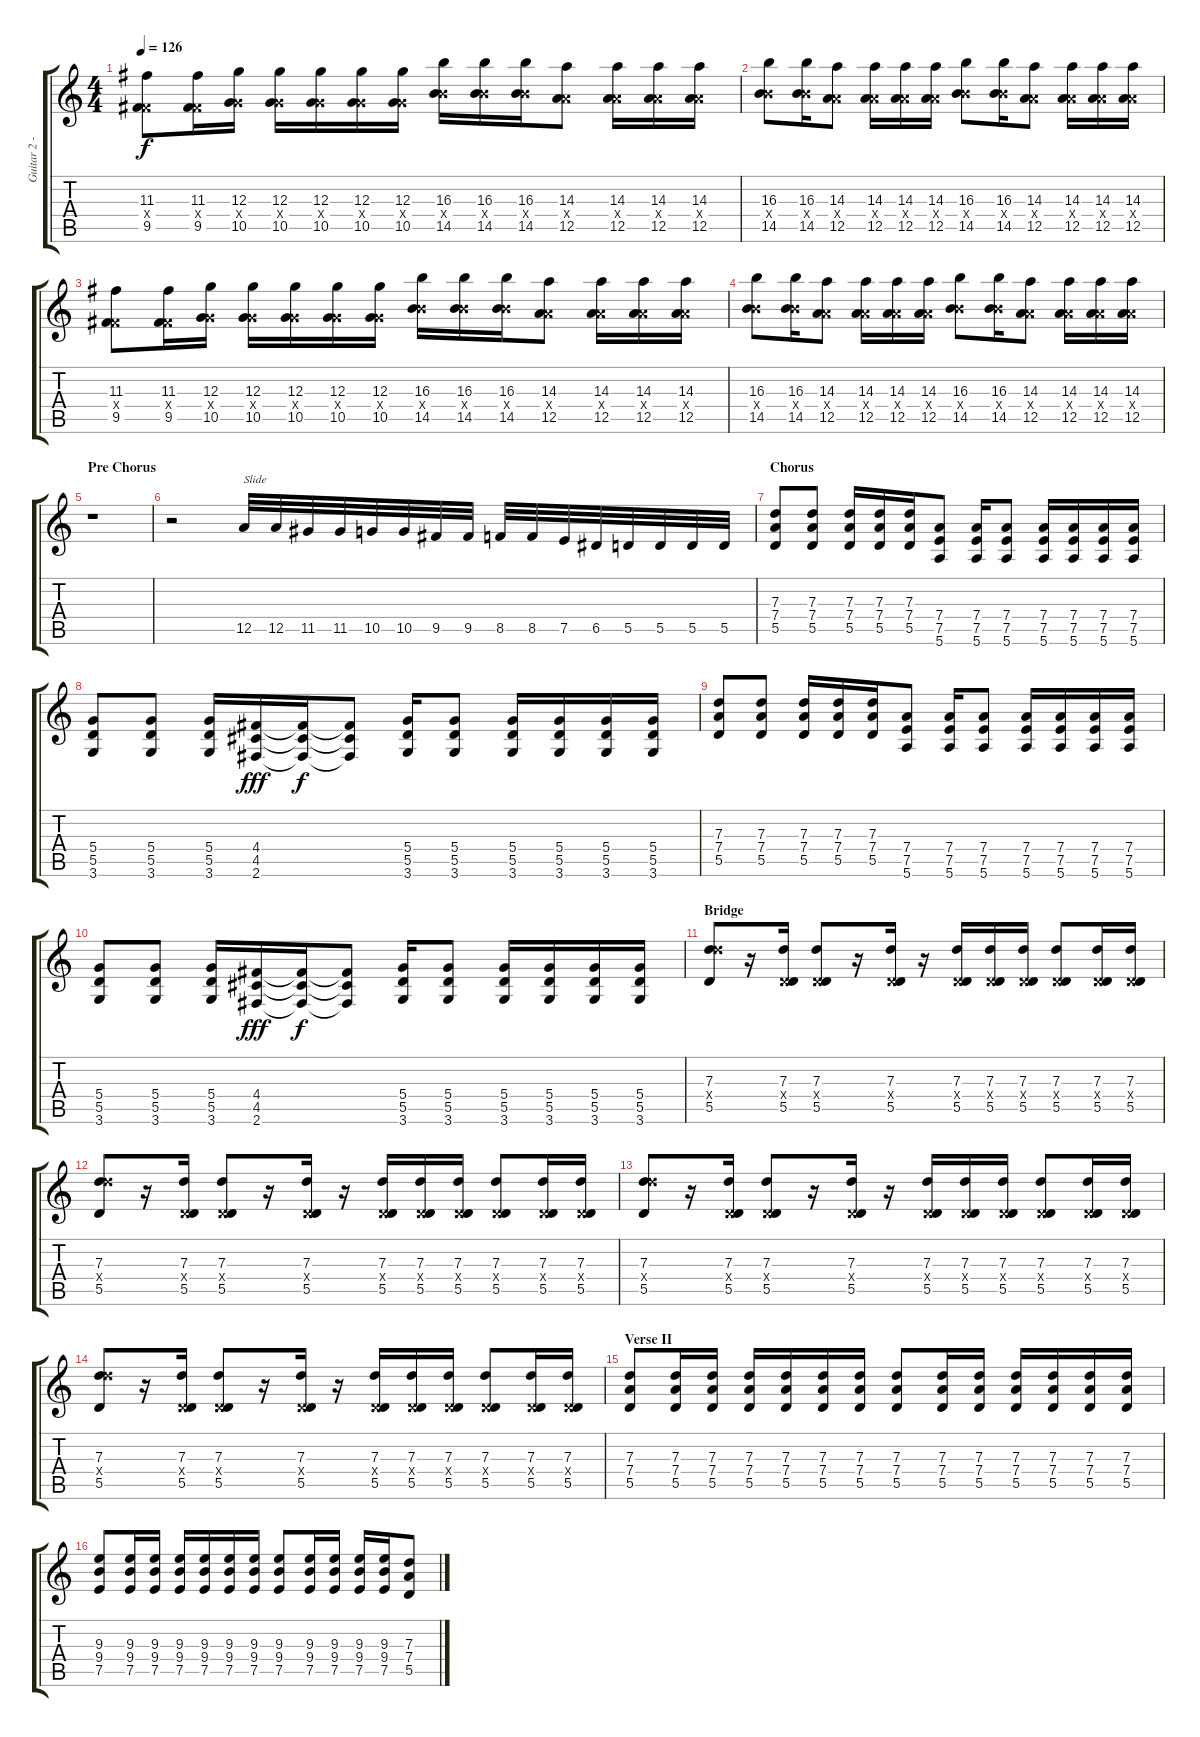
\track ("Guitar 2 - Erik" "Guitar 2 -") {instrument distortionguitar}
\staff {score tabs}
\tuning (E4 B3 G3 D3 A2 E2) {hide}
\ts (4 4)
\tempo 126
\clef g2
\ks c
(11.3 4.4{x} 9.5).8{dy f} (11.3 4.4{x} 9.5).16 (12.3 5.4{x} 10.5).16 (12.3 5.4{x} 10.5).16 (12.3 5.4{x} 10.5).16 (12.3 5.4{x} 10.5).16 (12.3 5.4{x} 10.5).16 (16.3 9.4{x} 14.5).16 (16.3 9.4{x} 14.5).16 (16.3 9.4{x} 14.5).16 (14.3 7.4{x} 12.5).8 (14.3 7.4{x} 12.5).16 (14.3 7.4{x} 12.5).16 (14.3 7.4{x} 12.5).16 |
(16.3 9.4{x} 14.5).8 (16.3 9.4{x} 14.5).16 (14.3 7.4{x} 12.5).8 (14.3 7.4{x} 12.5).16 (14.3 7.4{x} 12.5).16 (14.3 7.4{x} 12.5).16 (16.3 9.4{x} 14.5).8 (16.3 9.4{x} 14.5).16 (14.3 7.4{x} 12.5).8 (14.3 7.4{x} 12.5).16 (14.3 7.4{x} 12.5).16 (14.3 7.4{x} 12.5).16 |
(11.3 4.4{x} 9.5).8 (11.3 4.4{x} 9.5).16 (12.3 5.4{x} 10.5).16 (12.3 5.4{x} 10.5).16 (12.3 5.4{x} 10.5).16 (12.3 5.4{x} 10.5).16 (12.3 5.4{x} 10.5).16 (16.3 9.4{x} 14.5).16 (16.3 9.4{x} 14.5).16 (16.3 9.4{x} 14.5).16 (14.3 7.4{x} 12.5).8 (14.3 7.4{x} 12.5).16 (14.3 7.4{x} 12.5).16 (14.3 7.4{x} 12.5).16 |
(16.3 9.4{x} 14.5).8 (16.3 9.4{x} 14.5).16 (14.3 7.4{x} 12.5).8 (14.3 7.4{x} 12.5).16 (14.3 7.4{x} 12.5).16 (14.3 7.4{x} 12.5).16 (16.3 9.4{x} 14.5).8 (16.3 9.4{x} 14.5).16 (14.3 7.4{x} 12.5).8 (14.3 7.4{x} 12.5).16 (14.3 7.4{x} 12.5).16 (14.3 7.4{x} 12.5).16 |
\section ("" "Pre Chorus")
r.1 |
r.2 12.5.32{txt "Slide" volume 16} 12.5.32 11.5.32 11.5.32 10.5.32 10.5.32 9.5.32 9.5.32 8.5.32 8.5.32 7.5.32 6.5.32 5.5.32 5.5.32 5.5.32 5.5.32 |
\section ("" "Chorus")
(7.3 7.4 5.5).8{volume 12} (7.3 7.4 5.5).8 (7.3 7.4 5.5).16 (7.3 7.4 5.5).16 (7.3 7.4 5.5).16 (7.4 7.5 5.6).8 (7.4 7.5 5.6).16 (7.4 7.5 5.6).8 (7.4 7.5 5.6).16 (7.4 7.5 5.6).16 (7.4 7.5 5.6).16 (7.4 7.5 5.6).16 |
(5.4 5.5 3.6).8 (5.4 5.5 3.6).8 (5.4 5.5 3.6).16 (4.4 4.5 2.6).16{dy fff} (4.4{t} 4.5{t} 2.6{t}).16{dy f} (4.4{t} 4.5{t} 2.6{t}).8 (5.4 5.5 3.6).16 (5.4 5.5 3.6).8 (5.4 5.5 3.6).16 (5.4 5.5 3.6).16 (5.4 5.5 3.6).16 (5.4 5.5 3.6).16 |
(7.3 7.4 5.5).8 (7.3 7.4 5.5).8 (7.3 7.4 5.5).16 (7.3 7.4 5.5).16 (7.3 7.4 5.5).16 (7.4 7.5 5.6).8 (7.4 7.5 5.6).16 (7.4 7.5 5.6).8 (7.4 7.5 5.6).16 (7.4 7.5 5.6).16 (7.4 7.5 5.6).16 (7.4 7.5 5.6).16 |
(5.4 5.5 3.6).8 (5.4 5.5 3.6).8 (5.4 5.5 3.6).16 (4.4 4.5 2.6).16{dy fff} (4.4{t} 4.5{t} 2.6{t}).16{dy f} (4.4{t} 4.5{t} 2.6{t}).8 (5.4 5.5 3.6).16 (5.4 5.5 3.6).8 (5.4 5.5 3.6).16 (5.4 5.5 3.6).16 (5.4 5.5 3.6).16 (5.4 5.5 3.6).16 |
\section ("" "Bridge")
(7.3 12.4{x} 5.5).8 r.16 (7.3 0.4{x} 5.5).16 (7.3 0.4{x} 5.5).8 r.16 (7.3 0.4{x} 5.5).16 r.16 (7.3 0.4{x} 5.5).16 (7.3 0.4{x} 5.5).16 (7.3 0.4{x} 5.5).16 (7.3 0.4{x} 5.5).8 (7.3 0.4{x} 5.5).16 (7.3 0.4{x} 5.5).16 |
(7.3 12.4{x} 5.5).8 r.16 (7.3 0.4{x} 5.5).16 (7.3 0.4{x} 5.5).8 r.16 (7.3 0.4{x} 5.5).16 r.16 (7.3 0.4{x} 5.5).16 (7.3 0.4{x} 5.5).16 (7.3 0.4{x} 5.5).16 (7.3 0.4{x} 5.5).8 (7.3 0.4{x} 5.5).16 (7.3 0.4{x} 5.5).16 |
(7.3 12.4{x} 5.5).8 r.16 (7.3 0.4{x} 5.5).16 (7.3 0.4{x} 5.5).8 r.16 (7.3 0.4{x} 5.5).16 r.16 (7.3 0.4{x} 5.5).16 (7.3 0.4{x} 5.5).16 (7.3 0.4{x} 5.5).16 (7.3 0.4{x} 5.5).8 (7.3 0.4{x} 5.5).16 (7.3 0.4{x} 5.5).16 |
(7.3 12.4{x} 5.5).8 r.16 (7.3 0.4{x} 5.5).16 (7.3 0.4{x} 5.5).8 r.16 (7.3 0.4{x} 5.5).16 r.16 (7.3 0.4{x} 5.5).16 (7.3 0.4{x} 5.5).16 (7.3 0.4{x} 5.5).16 (7.3 0.4{x} 5.5).8 (7.3 0.4{x} 5.5).16 (7.3 0.4{x} 5.5).16 |
\section ("" "Verse II")
(7.3 7.4 5.5).8 (7.3 7.4 5.5).16 (7.3 7.4 5.5).16 (7.3 7.4 5.5).16 (7.3 7.4 5.5).16 (7.3 7.4 5.5).16 (7.3 7.4 5.5).16 (7.3 7.4 5.5).8 (7.3 7.4 5.5).16 (7.3 7.4 5.5).16 (7.3 7.4 5.5).16 (7.3 7.4 5.5).16 (7.3 7.4 5.5).16 (7.3 7.4 5.5).16 |
(9.3 9.4 7.5).8 (9.3 9.4 7.5).16 (9.3 9.4 7.5).16 (9.3 9.4 7.5).16 (9.3 9.4 7.5).16 (9.3 9.4 7.5).16 (9.3 9.4 7.5).16 (9.3 9.4 7.5).8 (9.3 9.4 7.5).16 (9.3 9.4 7.5).16 (9.3 9.4 7.5).16 (9.3 9.4 7.5).16 (7.3 7.4 5.5).8
